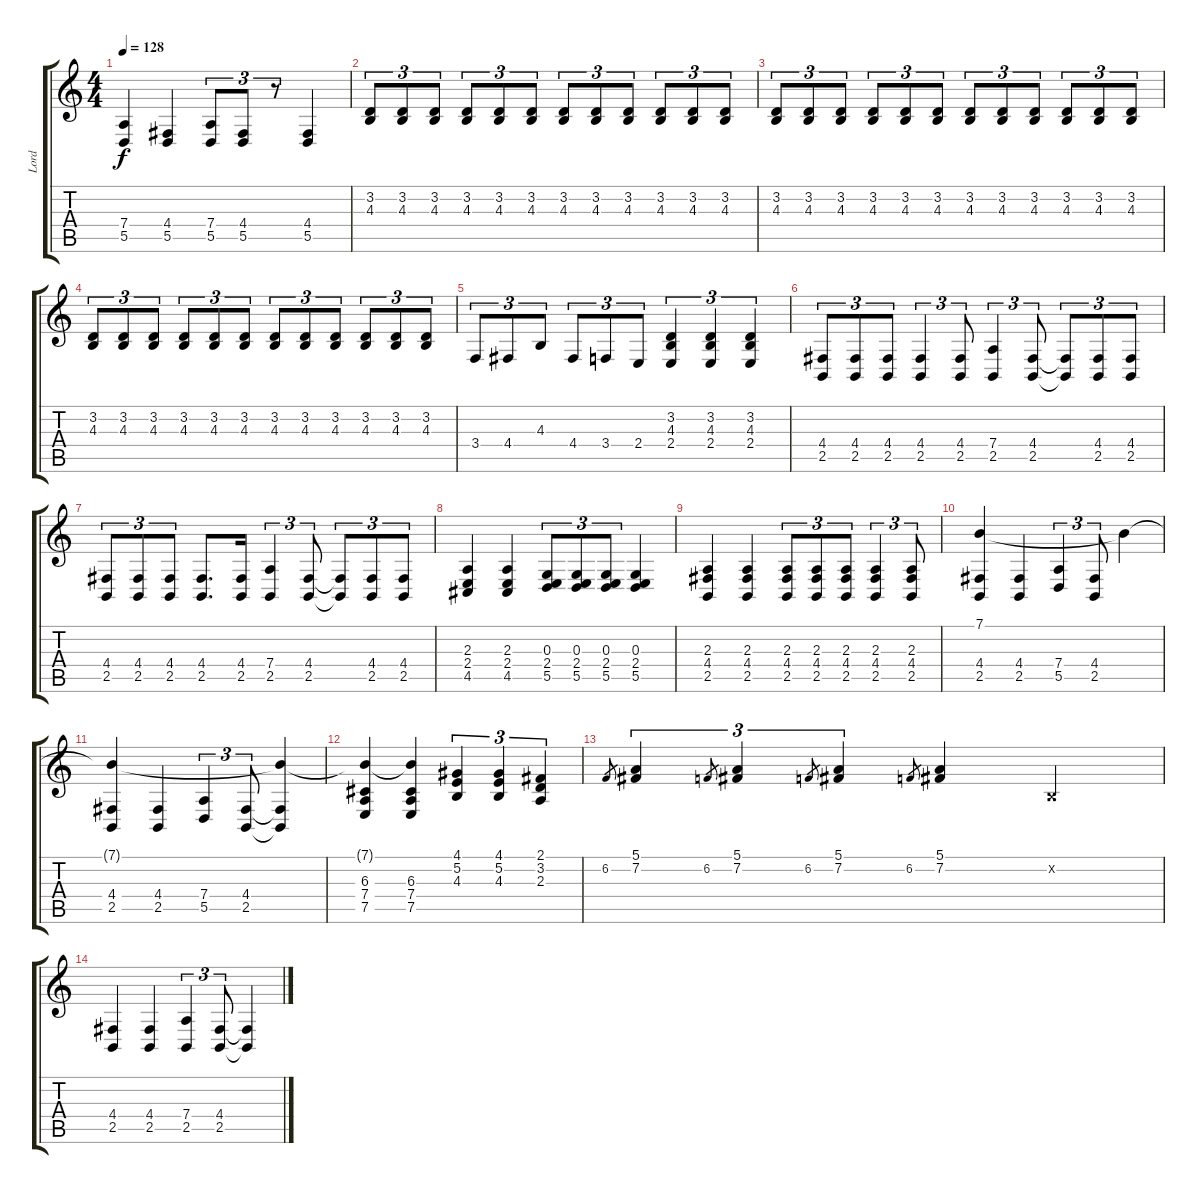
\track ("Lord" "Lord") {instrument drawbarorgan}
\staff {score tabs}
\tuning (E4 B3 G3 D3 A2 E2) {hide}
\ts (4 4)
\tempo 128
\clef g2
\ks c
(7.4 5.5).4{dy f} (4.4 5.5).4 (7.4 5.5).8{tu (3 2)} (4.4 5.5).8{tu (3 2)} r.8{tu (3 2)} (4.4 5.5).4 |
(3.2 4.3).8{tu (3 2)} (3.2 4.3).8{tu (3 2)} (3.2 4.3).8{tu (3 2)} (3.2 4.3).8{tu (3 2)} (3.2 4.3).8{tu (3 2)} (3.2 4.3).8{tu (3 2)} (3.2 4.3).8{tu (3 2)} (3.2 4.3).8{tu (3 2)} (3.2 4.3).8{tu (3 2)} (3.2 4.3).8{tu (3 2)} (3.2 4.3).8{tu (3 2)} (3.2 4.3).8{tu (3 2)} |
(3.2 4.3).8{tu (3 2)} (3.2 4.3).8{tu (3 2)} (3.2 4.3).8{tu (3 2)} (3.2 4.3).8{tu (3 2)} (3.2 4.3).8{tu (3 2)} (3.2 4.3).8{tu (3 2)} (3.2 4.3).8{tu (3 2)} (3.2 4.3).8{tu (3 2)} (3.2 4.3).8{tu (3 2)} (3.2 4.3).8{tu (3 2)} (3.2 4.3).8{tu (3 2)} (3.2 4.3).8{tu (3 2)} |
(3.2 4.3).8{tu (3 2)} (3.2 4.3).8{tu (3 2)} (3.2 4.3).8{tu (3 2)} (3.2 4.3).8{tu (3 2)} (3.2 4.3).8{tu (3 2)} (3.2 4.3).8{tu (3 2)} (3.2 4.3).8{tu (3 2)} (3.2 4.3).8{tu (3 2)} (3.2 4.3).8{tu (3 2)} (3.2 4.3).8{tu (3 2)} (3.2 4.3).8{tu (3 2)} (3.2 4.3).8{tu (3 2)} |
3.4.8{tu (3 2)} 4.4.8{tu (3 2)} 4.3.8{tu (3 2)} 4.4.8{tu (3 2)} 3.4.8{tu (3 2)} 2.4.8{tu (3 2)} (3.2 4.3 2.4).4{tu (3 2)} (3.2 4.3 2.4).4{tu (3 2)} (3.2 4.3 2.4).4{tu (3 2)} |
(4.4 2.5).8{tu (3 2)} (4.4 2.5).8{tu (3 2)} (4.4 2.5).8{tu (3 2)} (4.4 2.5).4{tu (3 2)} (4.4 2.5).8{tu (3 2)} (7.4 2.5).4{tu (3 2)} (4.4 2.5).8{tu (3 2)} (4.4{t} 2.5{t}).8{tu (3 2)} (4.4 2.5).8{tu (3 2)} (4.4 2.5).8{tu (3 2)} |
(4.4 2.5).8{tu (3 2)} (4.4 2.5).8{tu (3 2)} (4.4 2.5).8{tu (3 2)} (4.4 2.5).8{d} (4.4 2.5).16 (7.4 2.5).4{tu (3 2)} (4.4 2.5).8{tu (3 2)} (4.4{t} 2.5{t}).8{tu (3 2)} (4.4 2.5).8{tu (3 2)} (4.4 2.5).8{tu (3 2)} |
(2.3 2.4 4.5).4 (2.3 2.4 4.5).4 (0.3 2.4 5.5).8{tu (3 2)} (0.3 2.4 5.5).8{tu (3 2)} (0.3 2.4 5.5).8{tu (3 2)} (0.3 2.4 5.5).4 |
(2.3 4.4 2.5).4 (2.3 4.4 2.5).4 (2.3 4.4 2.5).8{tu (3 2)} (2.3 4.4 2.5).8{tu (3 2)} (2.3 4.4 2.5).8{tu (3 2)} (2.3 4.4 2.5).4{tu (3 2)} (2.3 4.4 2.5).8{tu (3 2)} |
(7.1 4.4 2.5).4 (4.4 2.5).4 (7.4 5.5).4{tu (3 2)} (4.4 2.5).8{tu (3 2)} 7.1{t}.4 |
(7.1{t} 4.4 2.5).4 (4.4 2.5).4 (7.4 5.5).4{tu (3 2)} (4.4 2.5).8{tu (3 2)} (7.1{t} 4.4{t} 2.5{t}).4 |
(7.1{t} 6.3 7.4 7.5).4 (7.1{t} 6.3 7.4 7.5).4 (4.1 5.2 4.3).4{tu (3 2)} (4.1 5.2 4.3).4{tu (3 2)} (2.1 3.2 2.3).4{tu (3 2)} |
6.2.8{gr} (5.1 7.2).4{tu (3 2) volume 0} 6.2.8{gr} (5.1 7.2).4{tu (3 2)} 6.2.8{gr} (5.1 7.2).4{tu (3 2)} 6.2.8{gr} (5.1 7.2).4 0.2{x}.4 |
(4.4 2.5).4 (4.4 2.5).4 (7.4 2.5).4{tu (3 2)} (4.4 2.5).8{tu (3 2)} (4.4{t} 2.5{t}).4
